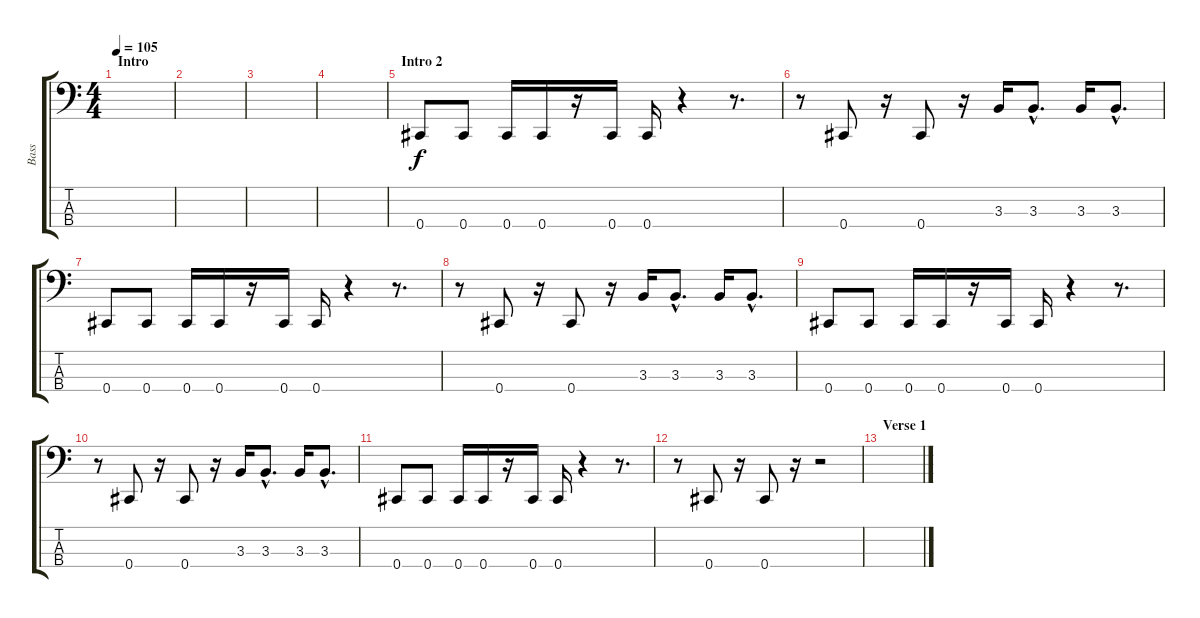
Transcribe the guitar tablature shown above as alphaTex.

\track ("Bass" "Bass") {instrument electricbassfinger}
\staff {score tabs}
\tuning (Gb2 Db2 Ab1 Db1) {hide}
\ts (4 4)
\section ("" "Intro")
\tempo 105
\clef f4
\ks c
|
|
|
|
\section ("" "Intro 2")
0.4.8 0.4.8 0.4.16 0.4.16 r.16 0.4.16 0.4.16 r.4 r.8{d} |
r.8 0.4.8 r.16 0.4.8 r.16 3.3.16 3.3{hac}.8{d} 3.3.16 3.3{hac}.8{d} |
0.4.8 0.4.8 0.4.16 0.4.16 r.16 0.4.16 0.4.16 r.4 r.8{d} |
r.8 0.4.8 r.16 0.4.8 r.16 3.3.16 3.3{hac}.8{d} 3.3.16 3.3{hac}.8{d} |
0.4.8 0.4.8 0.4.16 0.4.16 r.16 0.4.16 0.4.16 r.4 r.8{d} |
r.8 0.4.8 r.16 0.4.8 r.16 3.3.16 3.3{hac}.8{d} 3.3.16 3.3{hac}.8{d} |
0.4.8 0.4.8 0.4.16 0.4.16 r.16 0.4.16 0.4.16 r.4 r.8{d} |
r.8 0.4.8 r.16 0.4.8 r.16 r.2 |
\section ("" "Verse 1")
